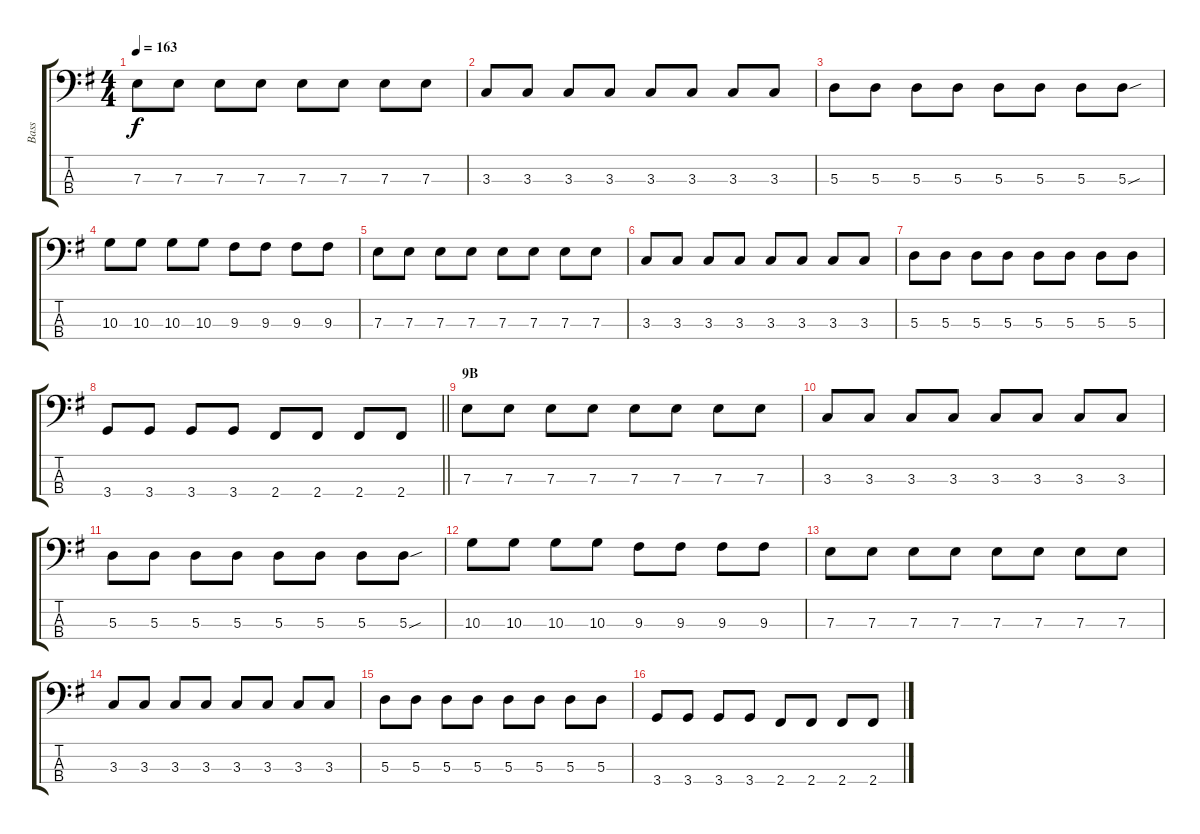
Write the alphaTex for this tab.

\track ("Bass" "Bass") {instrument electricbasspick}
\staff {score tabs}
\tuning (G2 D2 A1 E1) {hide}
\ts (4 4)
\tempo 163
\clef f4
\ks g
7.3.8{dy f} 7.3.8 7.3.8 7.3.8 7.3.8 7.3.8 7.3.8 7.3.8 |
3.3.8 3.3.8 3.3.8 3.3.8 3.3.8 3.3.8 3.3.8 3.3.8 |
5.3.8 5.3.8 5.3.8 5.3.8 5.3.8 5.3.8 5.3.8 5.3{sou}.8 |
10.3.8 10.3.8 10.3.8 10.3.8 9.3.8 9.3.8 9.3.8 9.3.8 |
7.3.8 7.3.8 7.3.8 7.3.8 7.3.8 7.3.8 7.3.8 7.3.8 |
3.3.8 3.3.8 3.3.8 3.3.8 3.3.8 3.3.8 3.3.8 3.3.8 |
5.3.8 5.3.8 5.3.8 5.3.8 5.3.8 5.3.8 5.3.8 5.3.8 |
\barLineRight lightlight
3.4.8 3.4.8 3.4.8 3.4.8 2.4.8 2.4.8 2.4.8 2.4.8 |
\section ("" "9B")
7.3.8 7.3.8 7.3.8 7.3.8 7.3.8 7.3.8 7.3.8 7.3.8 |
3.3.8 3.3.8 3.3.8 3.3.8 3.3.8 3.3.8 3.3.8 3.3.8 |
5.3.8 5.3.8 5.3.8 5.3.8 5.3.8 5.3.8 5.3.8 5.3{sou}.8 |
10.3.8 10.3.8 10.3.8 10.3.8 9.3.8 9.3.8 9.3.8 9.3.8 |
7.3.8 7.3.8 7.3.8 7.3.8 7.3.8 7.3.8 7.3.8 7.3.8 |
3.3.8 3.3.8 3.3.8 3.3.8 3.3.8 3.3.8 3.3.8 3.3.8 |
5.3.8 5.3.8 5.3.8 5.3.8 5.3.8 5.3.8 5.3.8 5.3.8 |
3.4.8 3.4.8 3.4.8 3.4.8 2.4.8 2.4.8 2.4.8 2.4.8
